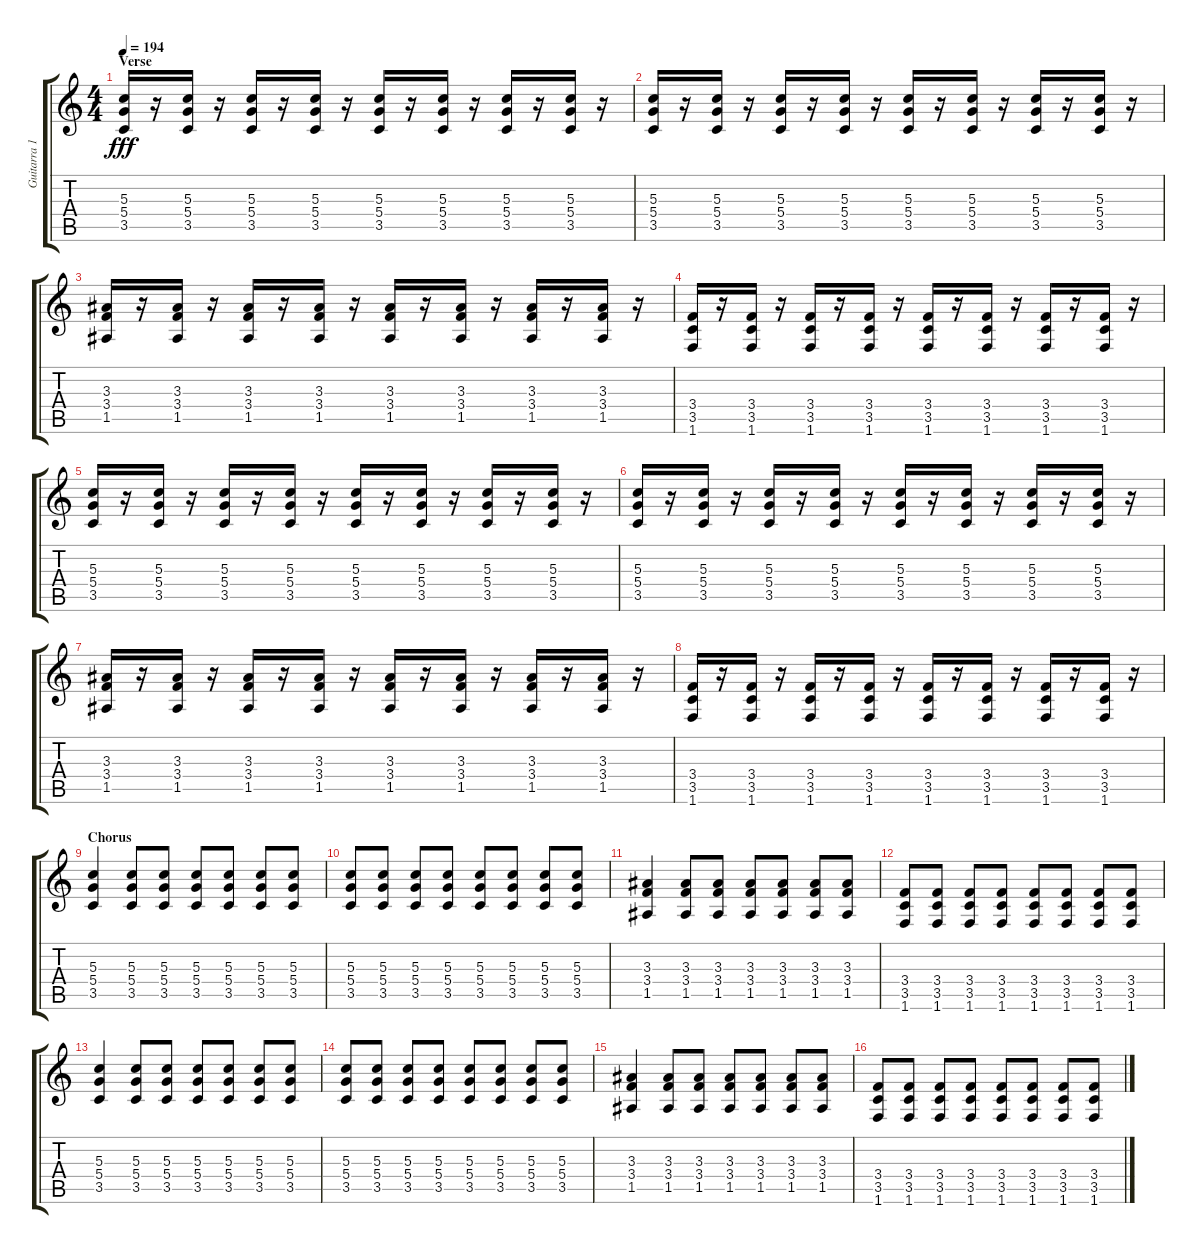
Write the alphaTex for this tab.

\track ("Guitarra 1 - Mathias" "Guitarra 1") {instrument distortionguitar}
\staff {score tabs}
\tuning (E4 B3 G3 D3 A2 E2) {hide}
\ts (4 4)
\section ("" "Verse")
\tempo 194
\clef g2
\ks c
(5.3 5.4 3.5).16{dy fff} r.16 (5.3 5.4 3.5).16 r.16 (5.3 5.4 3.5).16 r.16 (5.3 5.4 3.5).16 r.16 (5.3 5.4 3.5).16 r.16 (5.3 5.4 3.5).16 r.16 (5.3 5.4 3.5).16 r.16 (5.3 5.4 3.5).16 r.16 |
(5.3 5.4 3.5).16 r.16 (5.3 5.4 3.5).16 r.16 (5.3 5.4 3.5).16 r.16 (5.3 5.4 3.5).16 r.16 (5.3 5.4 3.5).16 r.16 (5.3 5.4 3.5).16 r.16 (5.3 5.4 3.5).16 r.16 (5.3 5.4 3.5).16 r.16 |
(3.3 3.4 1.5).16 r.16 (3.3 3.4 1.5).16 r.16 (3.3 3.4 1.5).16 r.16 (3.3 3.4 1.5).16 r.16 (3.3 3.4 1.5).16 r.16 (3.3 3.4 1.5).16 r.16 (3.3 3.4 1.5).16 r.16 (3.3 3.4 1.5).16 r.16 |
(3.4 3.5 1.6).16 r.16 (3.4 3.5 1.6).16 r.16 (3.4 3.5 1.6).16 r.16 (3.4 3.5 1.6).16 r.16 (3.4 3.5 1.6).16 r.16 (3.4 3.5 1.6).16 r.16 (3.4 3.5 1.6).16 r.16 (3.4 3.5 1.6).16 r.16 |
(5.3 5.4 3.5).16 r.16 (5.3 5.4 3.5).16 r.16 (5.3 5.4 3.5).16 r.16 (5.3 5.4 3.5).16 r.16 (5.3 5.4 3.5).16 r.16 (5.3 5.4 3.5).16 r.16 (5.3 5.4 3.5).16 r.16 (5.3 5.4 3.5).16 r.16 |
(5.3 5.4 3.5).16 r.16 (5.3 5.4 3.5).16 r.16 (5.3 5.4 3.5).16 r.16 (5.3 5.4 3.5).16 r.16 (5.3 5.4 3.5).16 r.16 (5.3 5.4 3.5).16 r.16 (5.3 5.4 3.5).16 r.16 (5.3 5.4 3.5).16 r.16 |
(3.3 3.4 1.5).16 r.16 (3.3 3.4 1.5).16 r.16 (3.3 3.4 1.5).16 r.16 (3.3 3.4 1.5).16 r.16 (3.3 3.4 1.5).16 r.16 (3.3 3.4 1.5).16 r.16 (3.3 3.4 1.5).16 r.16 (3.3 3.4 1.5).16 r.16 |
(3.4 3.5 1.6).16 r.16 (3.4 3.5 1.6).16 r.16 (3.4 3.5 1.6).16 r.16 (3.4 3.5 1.6).16 r.16 (3.4 3.5 1.6).16 r.16 (3.4 3.5 1.6).16 r.16 (3.4 3.5 1.6).16 r.16 (3.4 3.5 1.6).16 r.16 |
\section ("" "Chorus")
(5.3 5.4 3.5).4 (5.3 5.4 3.5).8 (5.3 5.4 3.5).8 (5.3 5.4 3.5).8 (5.3 5.4 3.5).8 (5.3 5.4 3.5).8 (5.3 5.4 3.5).8 |
(5.3 5.4 3.5).8 (5.3 5.4 3.5).8 (5.3 5.4 3.5).8 (5.3 5.4 3.5).8 (5.3 5.4 3.5).8 (5.3 5.4 3.5).8 (5.3 5.4 3.5).8 (5.3 5.4 3.5).8 |
(3.3 3.4 1.5).4 (3.3 3.4 1.5).8 (3.3 3.4 1.5).8 (3.3 3.4 1.5).8 (3.3 3.4 1.5).8 (3.3 3.4 1.5).8 (3.3 3.4 1.5).8 |
(3.4 3.5 1.6).8 (3.4 3.5 1.6).8 (3.4 3.5 1.6).8 (3.4 3.5 1.6).8 (3.4 3.5 1.6).8 (3.4 3.5 1.6).8 (3.4 3.5 1.6).8 (3.4 3.5 1.6).8 |
(5.3 5.4 3.5).4 (5.3 5.4 3.5).8 (5.3 5.4 3.5).8 (5.3 5.4 3.5).8 (5.3 5.4 3.5).8 (5.3 5.4 3.5).8 (5.3 5.4 3.5).8 |
(5.3 5.4 3.5).8 (5.3 5.4 3.5).8 (5.3 5.4 3.5).8 (5.3 5.4 3.5).8 (5.3 5.4 3.5).8 (5.3 5.4 3.5).8 (5.3 5.4 3.5).8 (5.3 5.4 3.5).8 |
(3.3 3.4 1.5).4 (3.3 3.4 1.5).8 (3.3 3.4 1.5).8 (3.3 3.4 1.5).8 (3.3 3.4 1.5).8 (3.3 3.4 1.5).8 (3.3 3.4 1.5).8 |
(3.4 3.5 1.6).8 (3.4 3.5 1.6).8 (3.4 3.5 1.6).8 (3.4 3.5 1.6).8 (3.4 3.5 1.6).8 (3.4 3.5 1.6).8 (3.4 3.5 1.6).8 (3.4 3.5 1.6).8
